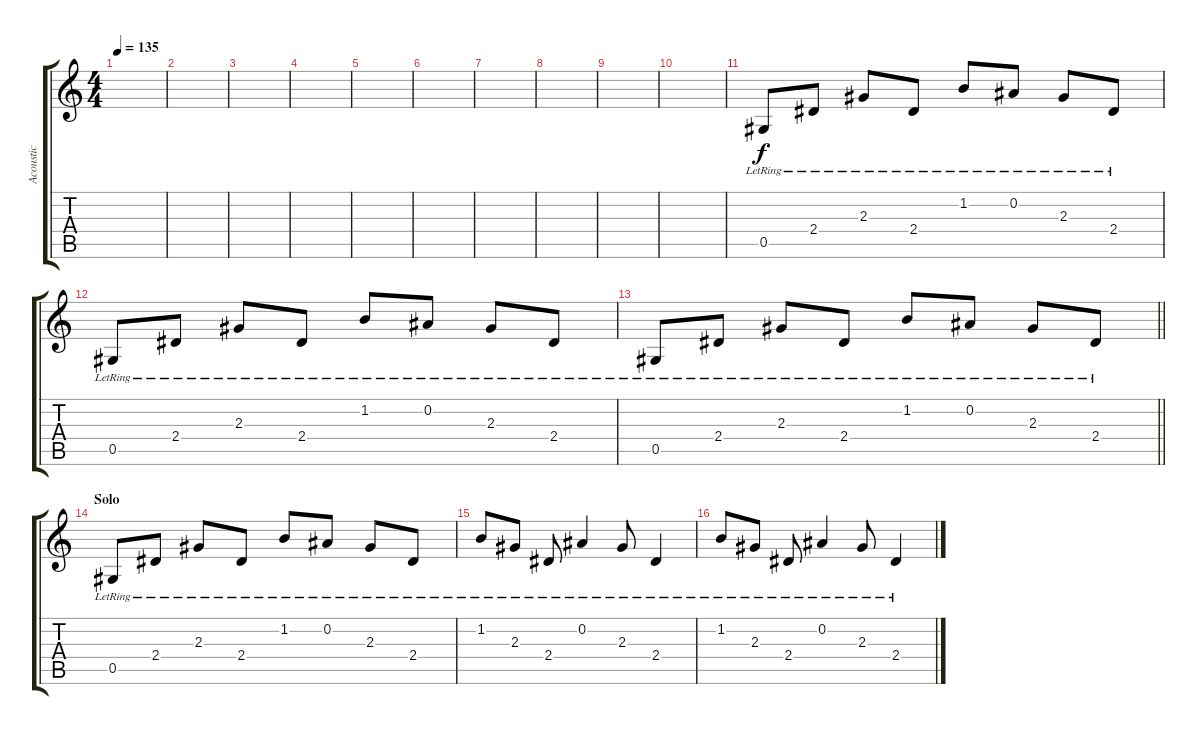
\track ("Acoustic" "Acoustic") {instrument acousticguitarsteel}
\staff {score tabs}
\tuning (Eb4 Bb3 Gb3 Db3 Ab2 Eb2) {hide}
\ts (4 4)
\tempo 135
\clef g2
\ks c
|
|
|
|
|
|
|
|
|
|
0.5{lr}.8 2.4{lr}.8 2.3{lr}.8 2.4{lr}.8 1.2{lr}.8 0.2{lr}.8 2.3{lr}.8 2.4{lr}.8 |
0.5{lr}.8 2.4{lr}.8 2.3{lr}.8 2.4{lr}.8 1.2{lr}.8 0.2{lr}.8 2.3{lr}.8 2.4{lr}.8 |
\barLineRight lightlight
0.5{lr}.8 2.4{lr}.8 2.3{lr}.8 2.4{lr}.8 1.2{lr}.8 0.2{lr}.8 2.3{lr}.8 2.4{lr}.8 |
\section ("" "Solo")
0.5{lr}.8{volume 9} 2.4{lr}.8 2.3{lr}.8 2.4{lr}.8 1.2{lr}.8 0.2{lr}.8 2.3{lr}.8 2.4{lr}.8 |
1.2{lr}.8 2.3{lr}.8 2.4{lr}.8 0.2{lr}.4 2.3{lr}.8 2.4{lr}.4 |
1.2{lr}.8 2.3{lr}.8 2.4{lr}.8 0.2{lr}.4 2.3{lr}.8 2.4{lr}.4
